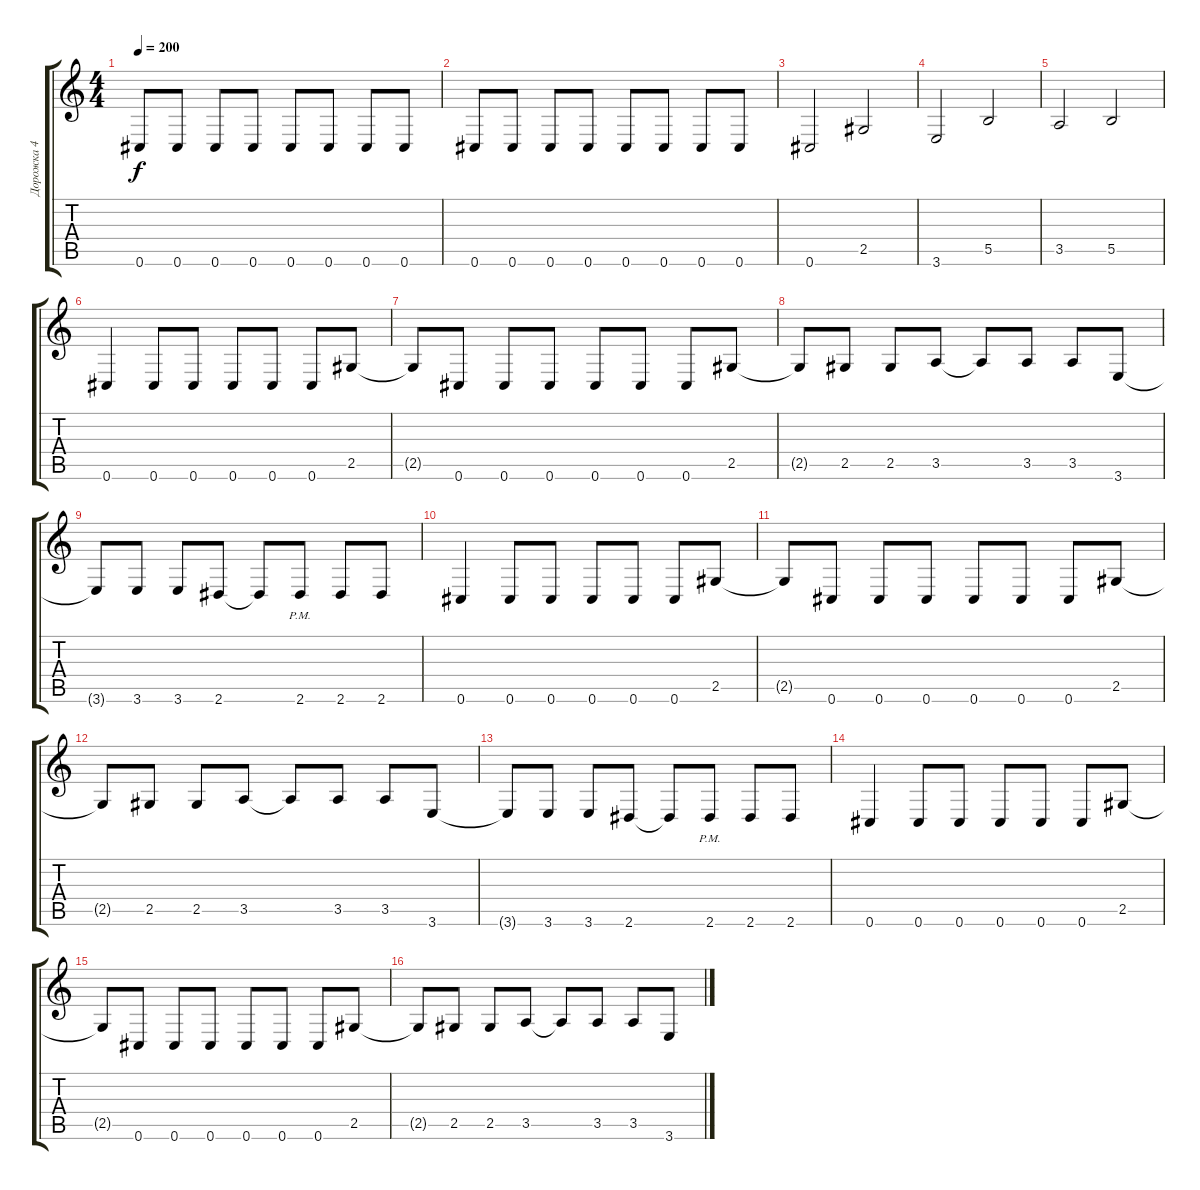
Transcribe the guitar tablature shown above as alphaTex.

\track ("Дорожка 4" "Дорожка 4") {instrument electricbassfinger}
\staff {score tabs}
\tuning (Db4 Ab3 E3 B2 Gb2 Db2) {hide}
\ts (4 4)
\tempo 200
\clef g2
\ks c
0.6.8{dy f} 0.6.8 0.6.8 0.6.8 0.6.8 0.6.8 0.6.8 0.6.8 |
0.6.8 0.6.8 0.6.8 0.6.8 0.6.8 0.6.8 0.6.8 0.6.8 |
0.6.2 2.5.2 |
3.6.2 5.5.2 |
3.5.2 5.5.2 |
0.6.4 0.6.8 0.6.8 0.6.8 0.6.8 0.6.8 2.5.8 |
2.5{t}.8 0.6.8 0.6.8 0.6.8 0.6.8 0.6.8 0.6.8 2.5.8 |
2.5{t}.8 2.5.8 2.5.8 3.5.8 3.5{t}.8 3.5.8 3.5.8 3.6.8 |
3.6{t}.8 3.6.8 3.6.8 2.6.8 2.6{t}.8 2.6{pm}.8 2.6.8 2.6.8 |
0.6.4 0.6.8 0.6.8 0.6.8 0.6.8 0.6.8 2.5.8 |
2.5{t}.8 0.6.8 0.6.8 0.6.8 0.6.8 0.6.8 0.6.8 2.5.8 |
2.5{t}.8 2.5.8 2.5.8 3.5.8 3.5{t}.8 3.5.8 3.5.8 3.6.8 |
3.6{t}.8 3.6.8 3.6.8 2.6.8 2.6{t}.8 2.6{pm}.8 2.6.8 2.6.8 |
0.6.4 0.6.8 0.6.8 0.6.8 0.6.8 0.6.8 2.5.8 |
2.5{t}.8 0.6.8 0.6.8 0.6.8 0.6.8 0.6.8 0.6.8 2.5.8 |
2.5{t}.8 2.5.8 2.5.8 3.5.8 3.5{t}.8 3.5.8 3.5.8 3.6.8
